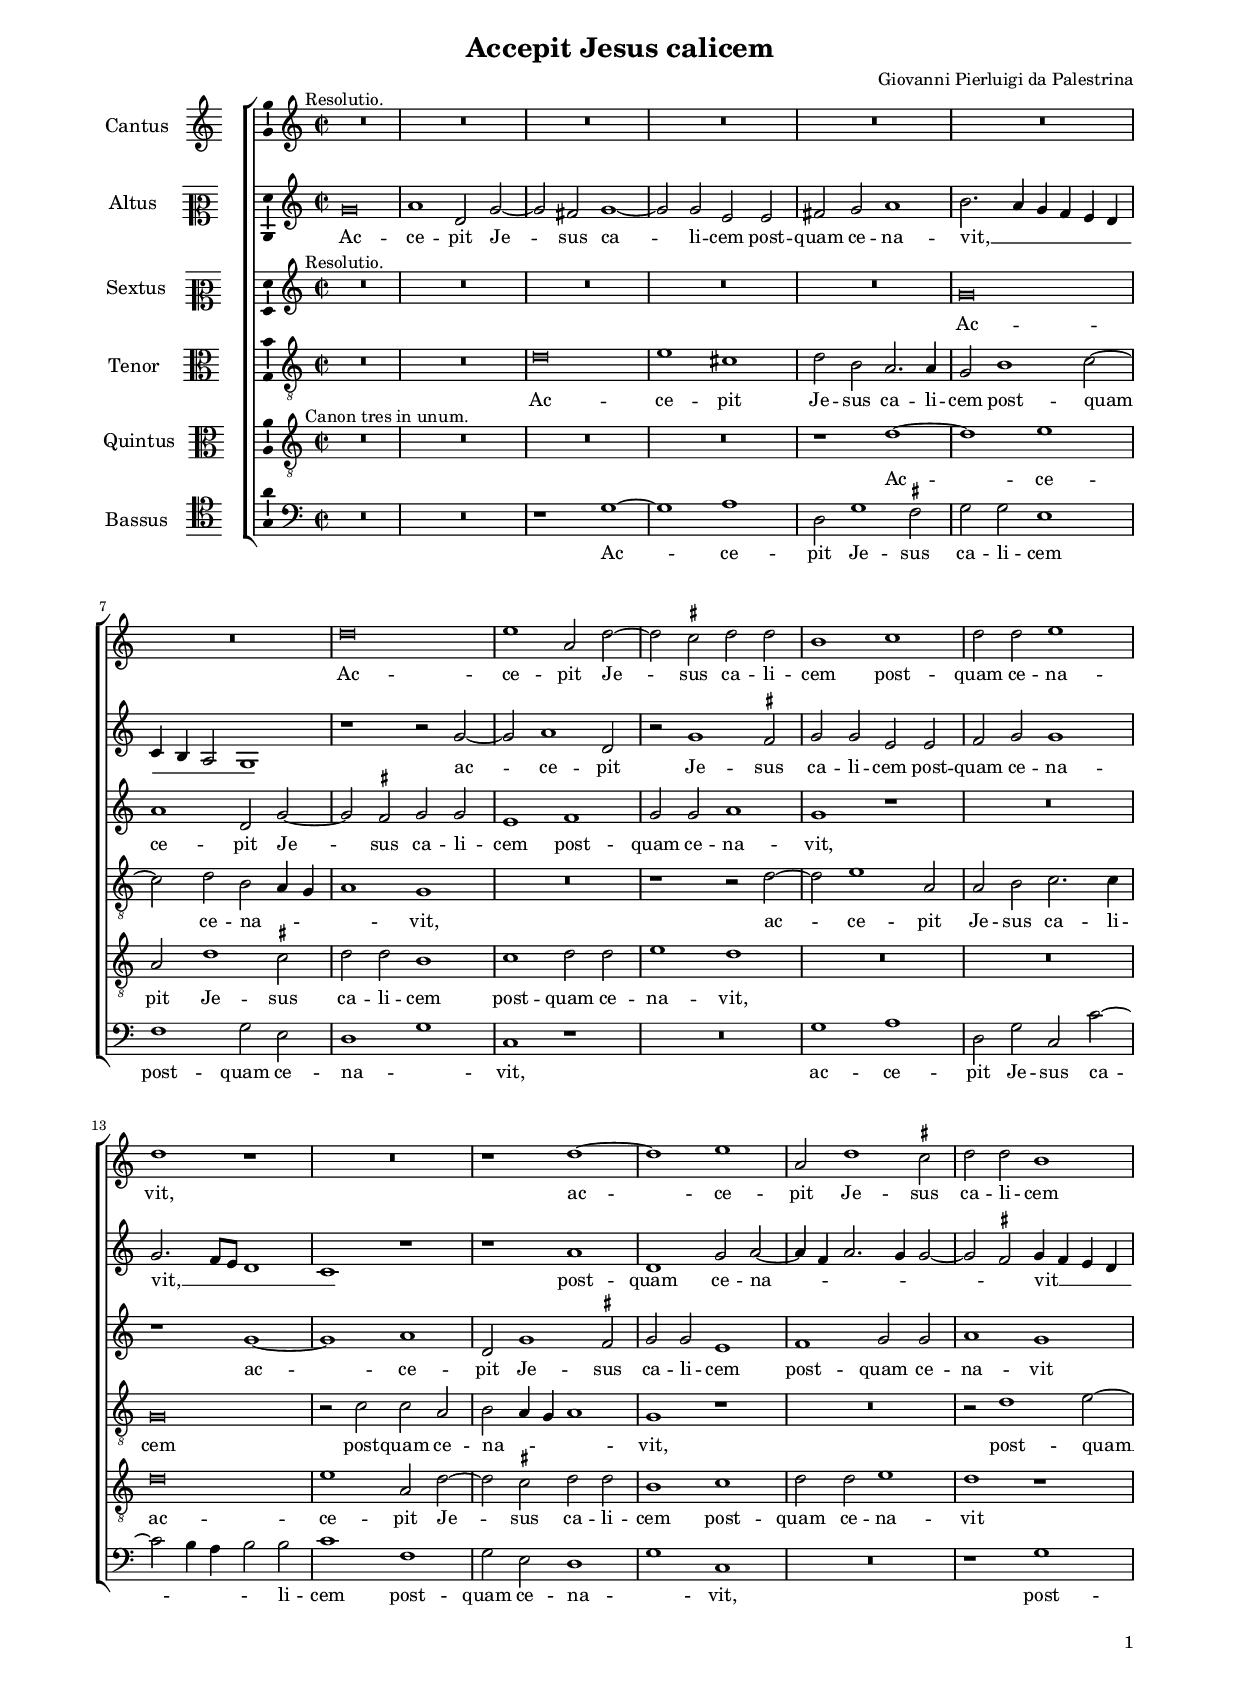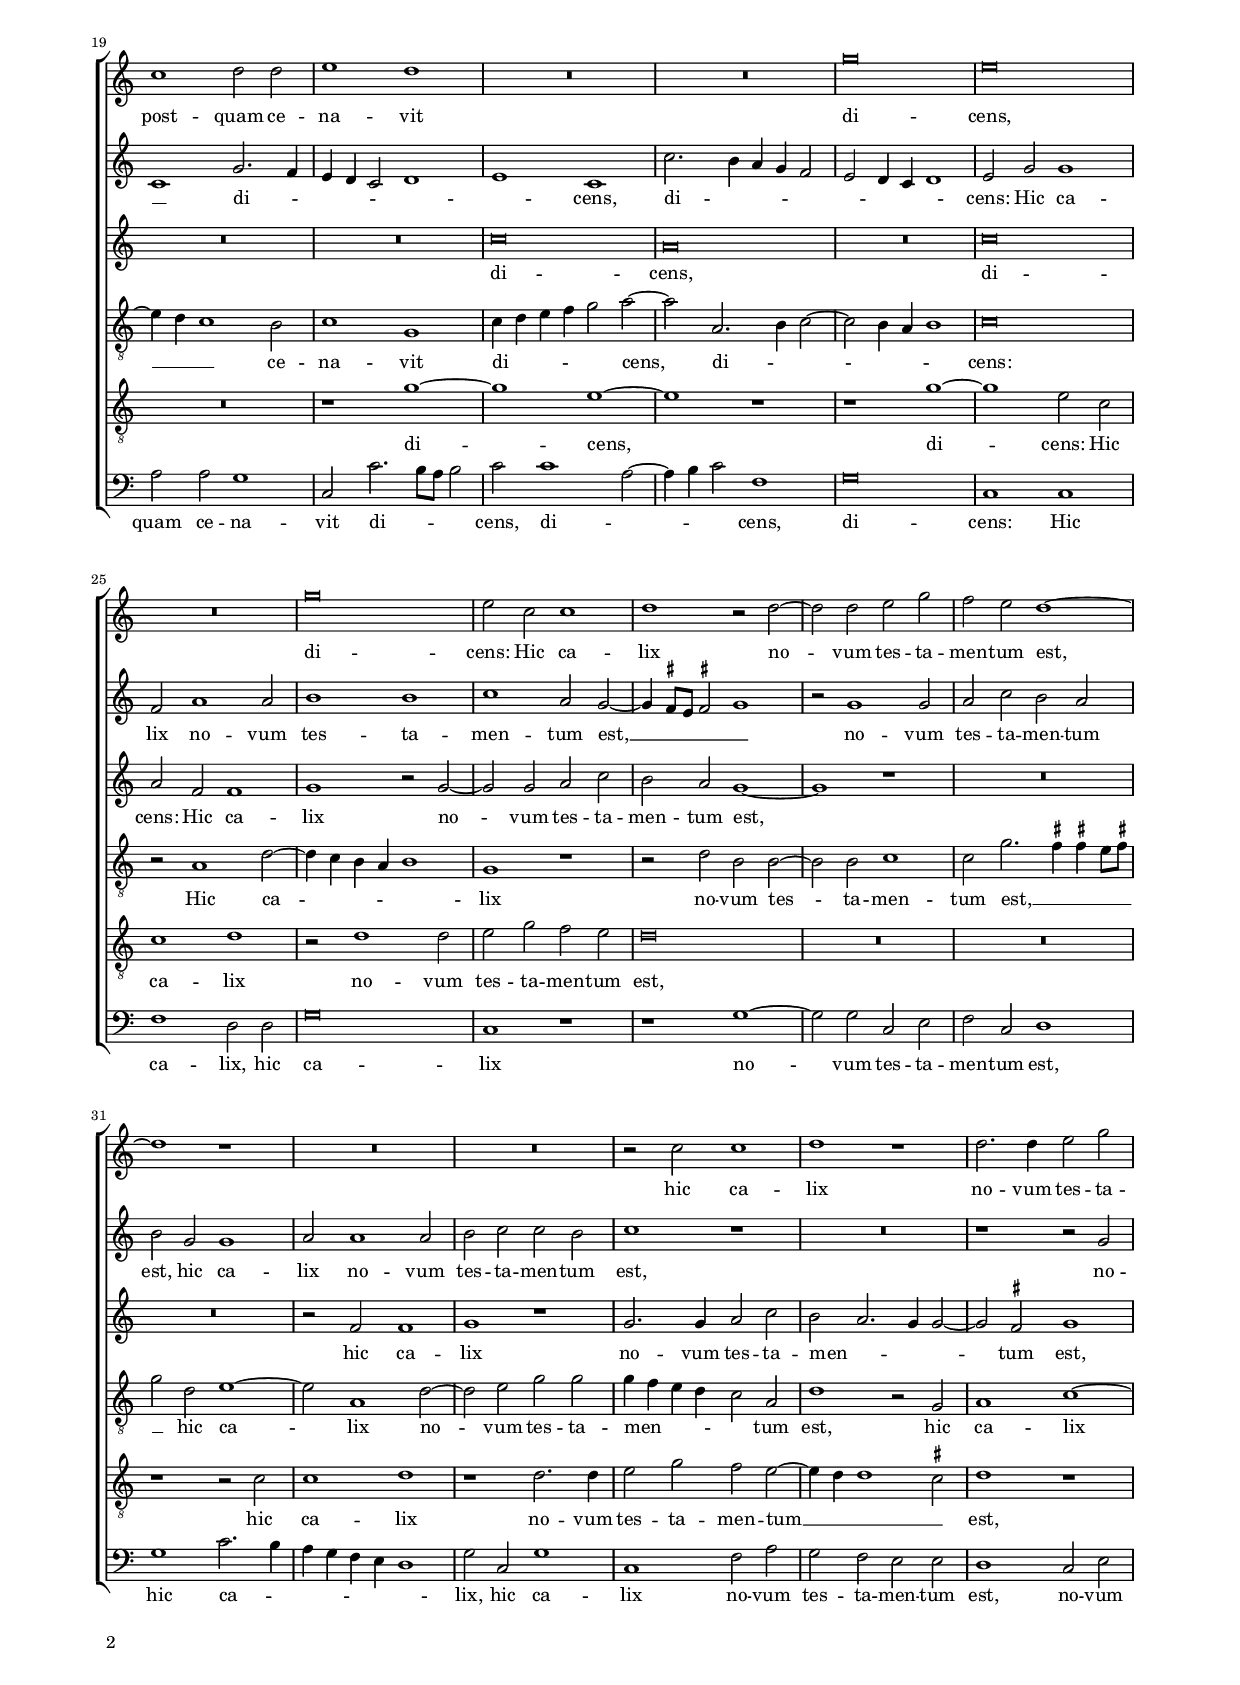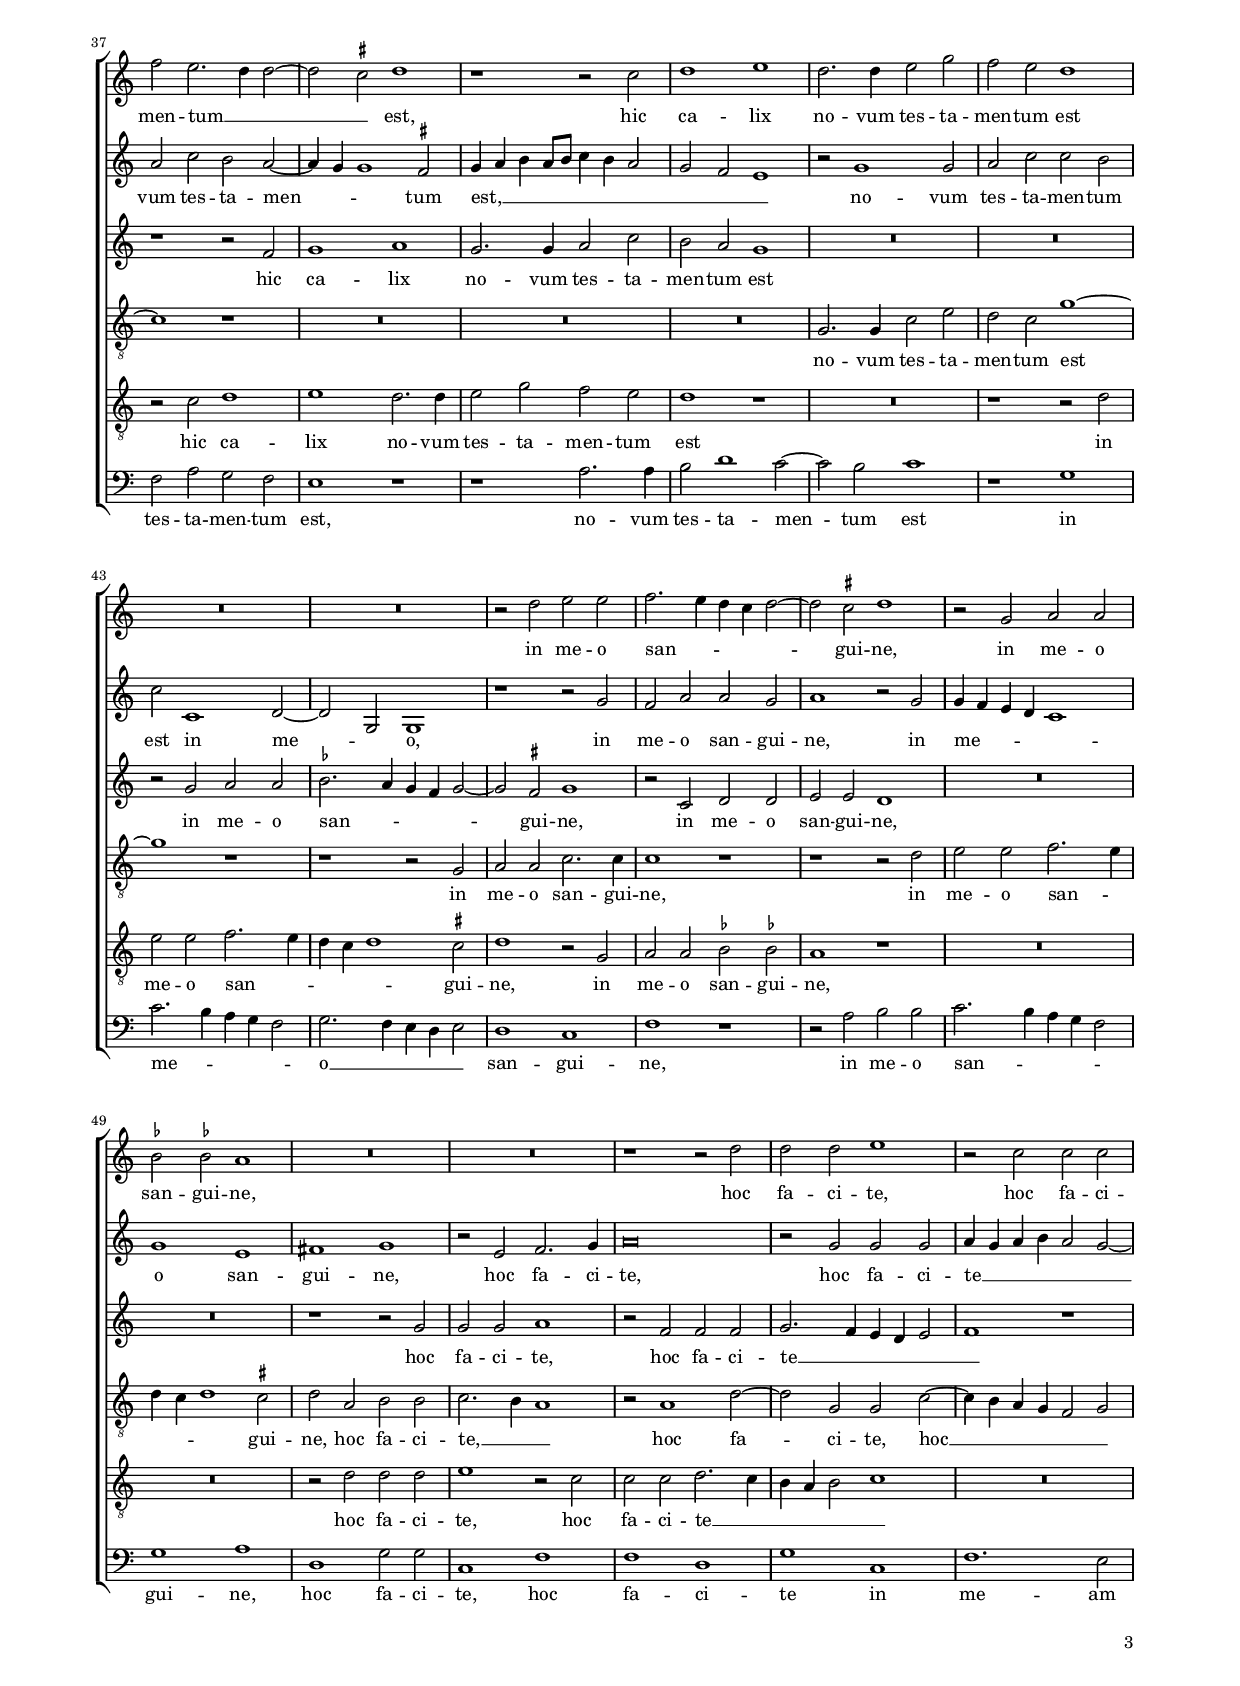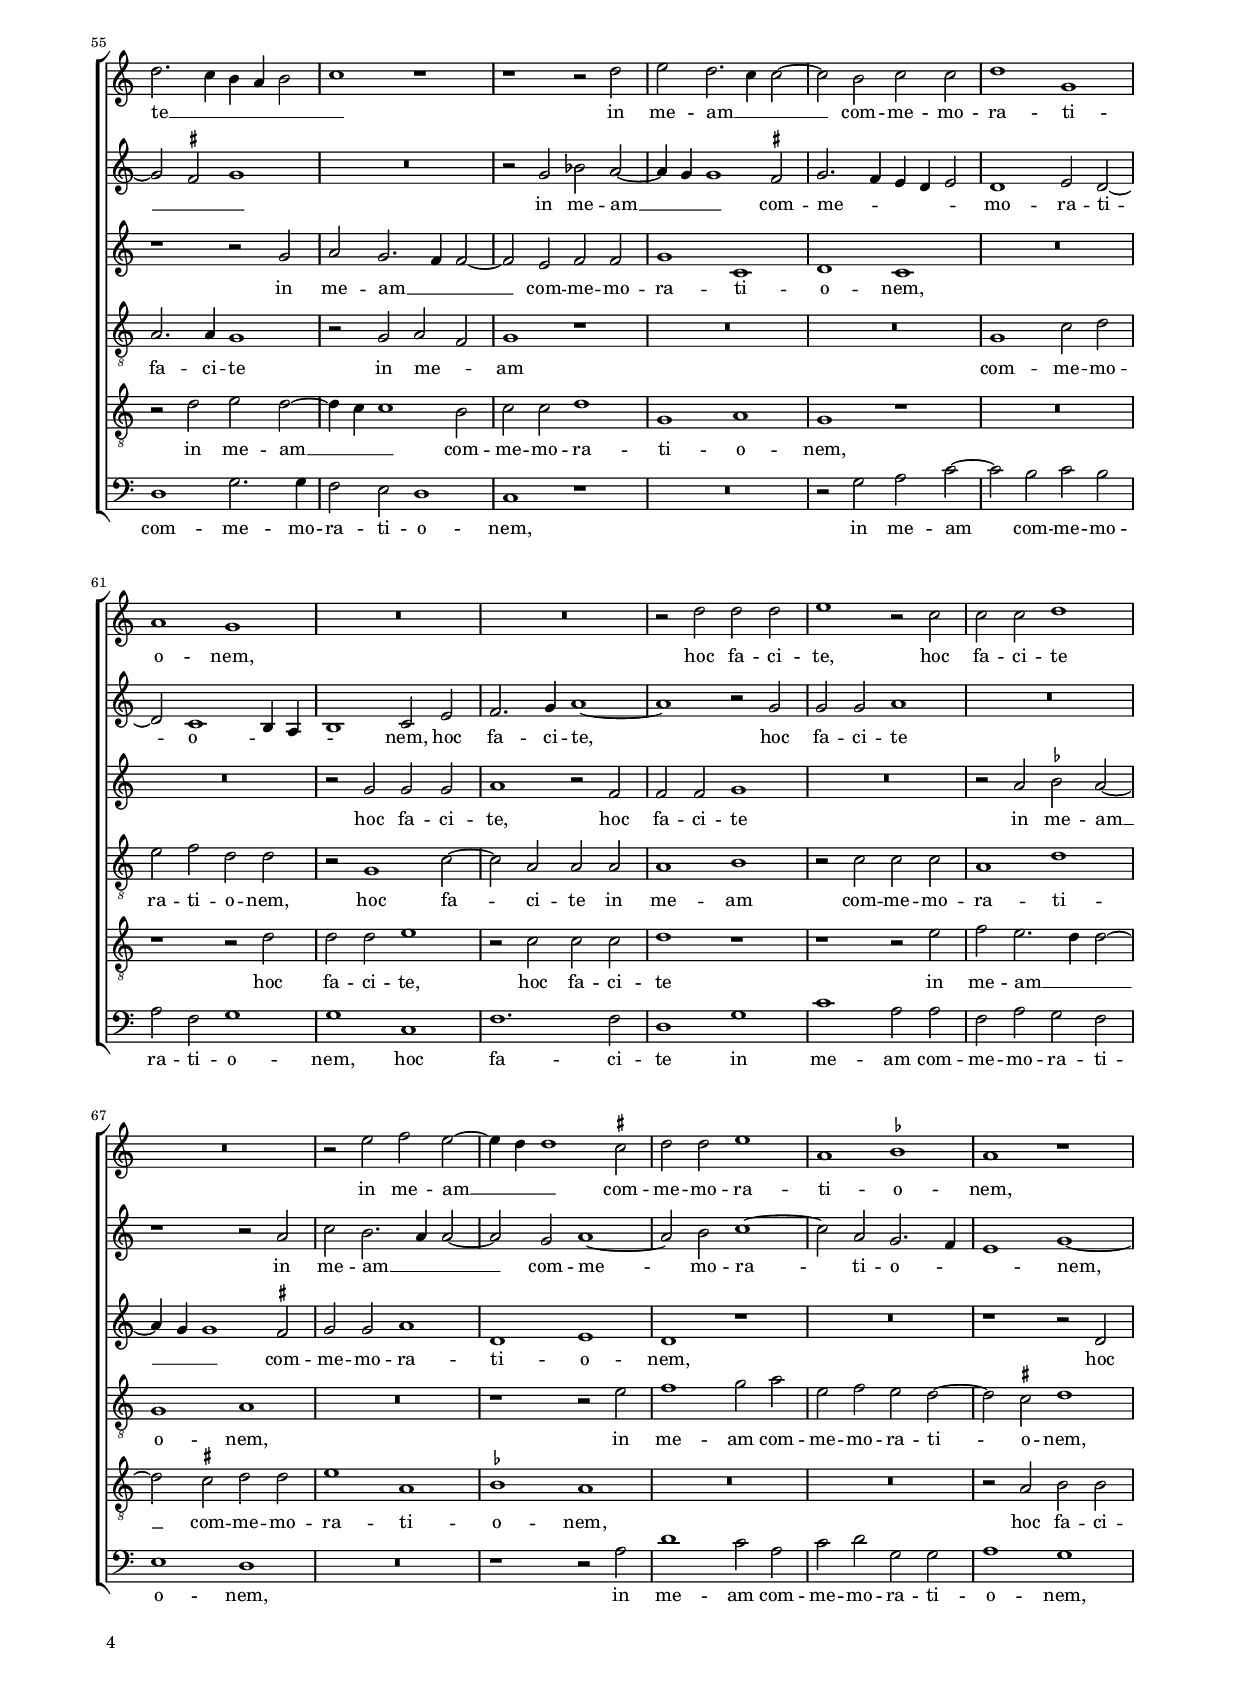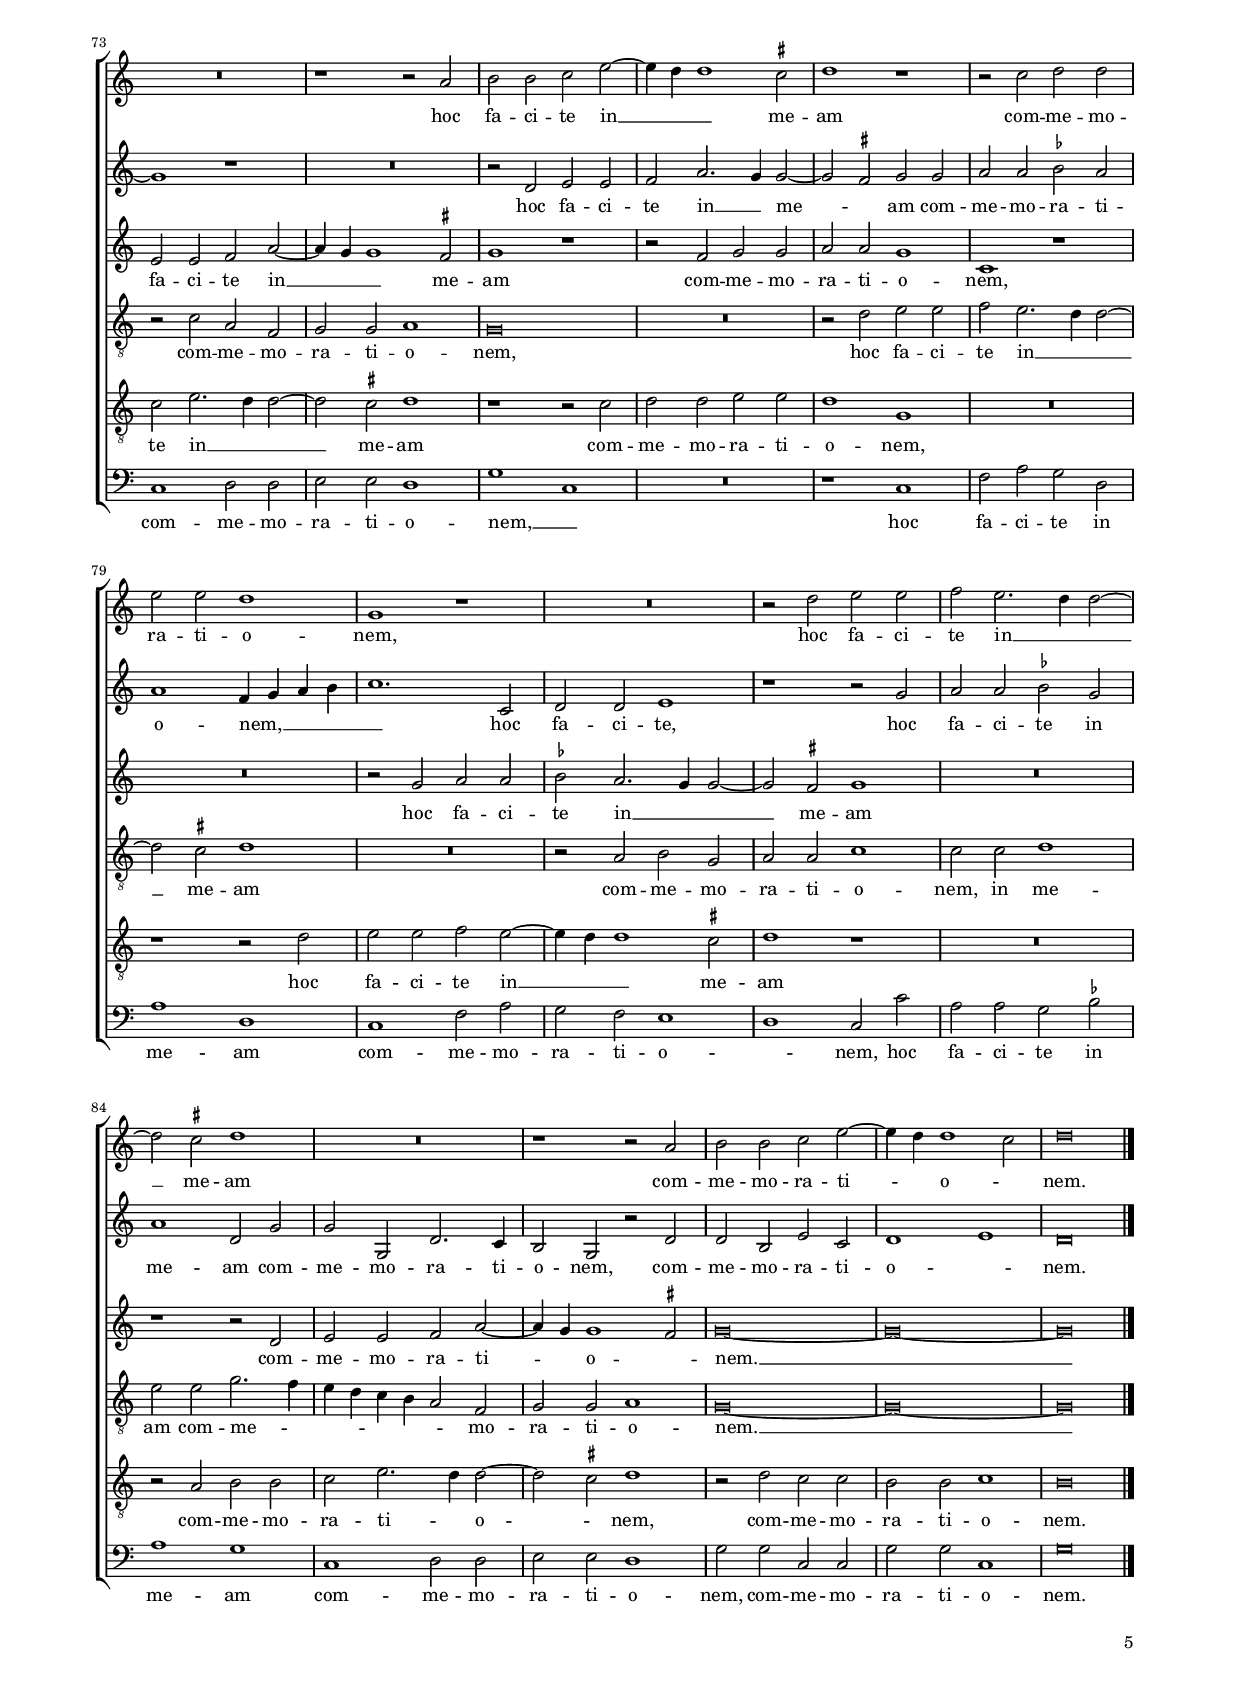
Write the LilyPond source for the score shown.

\header
{
  title="Accepit Jesus calicem"
  composer="Giovanni Pierluigi da Palestrina"
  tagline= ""
}

\version "2.18.2"
\language deutsch
#(set-global-staff-size 15)
% #(set-default-paper-size "letter")
#(ly:set-option 'point-and-click #f)


\paper
	{
	top-margin = 1.4 \cm
	bottom-margin = 0.9 \cm
	left-margin = 1.8 \cm
	right-margin = 1.8 \cm
	ragged-bottom = ##f
	ragged-last-bottom = ##f
	print-page-number = ##f
	system-system-spacing = #'((basic-distance . 17) (minimum-distance . 14) (padding . 5) (strechability . 250))
        oddFooterMarkup=\markup   \fill-line { "" \fromproperty #'page:page-number-string }
        evenFooterMarkup=\markup  \fill-line { \fromproperty #'page:page-number-string "" }
        last-bottom-spacing = #'((basic-distance . 12) (minimum-distance . 7) (padding . 4))
	systems-per-page = 3
%       page-count = 4
%	min-systems-per-page = 3
	}


global = {
	\key c \major
	\time 2/2 \set Score.measureLength = #(ly:make-moment 2/1)
     \set Score.tempoHideNote = ##t
     \tempo 2 = 90
     \skip 1*2*89  \bar "|."
	}

ficta = { \once \set suggestAccidentals = ##t }
	
forget = #(define-music-function (parser location music) (ly:music?) #{
	\accidentalStyle forget
	$music
	\accidentalStyle default
	#})

m = \melisma
me = \melismaEnd



incipitcantus = \markup { \score {
	{
	\set Staff.instrumentName = \markup { \fontsize #1 "Cantus" }
	\key c \major
	\clef violin
	s4 \bar ""
	}
	\layout  {
	raggedright = ##t
	indent = 1.6 \cm
	line-width = 2.2 \cm
	\context { \Staff \remove Time_signature_engraver }
	\override Staff.Clef.Y-extent = #'(0 . 0)
	}} \hspace #1 }

   
incipitaltus = \markup { \score {
	{
	\set Staff.instrumentName = \markup { \fontsize #1 "Altus" }
	\key c \major
	\clef mezzosoprano
	s4 \bar ""
	}
	\layout  {
	raggedright = ##t
	indent = 1.6 \cm
	line-width = 2.2 \cm
	\context { \Staff \remove Time_signature_engraver }
	\override Staff.Clef.Y-extent = #'(0 . 0)
	}} \hspace #1 }


incipitsextus = \markup { \score {
	{
	\set Staff.instrumentName = \markup { \fontsize #1 "Sextus" }
	\key c \major
	\clef mezzosoprano
	s4 \bar ""
	}
	\layout  {
	raggedright = ##t
	indent = 1.6 \cm
	line-width = 2.2 \cm
	\context { \Staff \remove Time_signature_engraver }
	\override Staff.Clef.Y-extent = #'(0 . 0)
	}} \hspace #1 }


incipittenor = \markup { \score {
	{
	\set Staff.instrumentName = \markup { \fontsize #1 "Tenor" }
	\key c \major
	\clef alto
	s4 \bar ""
	}
	\layout  {
	raggedright = ##t
	indent = 1.6 \cm
	line-width = 2.2 \cm
	\context { \Staff \remove Time_signature_engraver }
	\override Staff.Clef.Y-extent = #'(0 . 0)
	}} \hspace #1 }
      
      
incipitquintus = \markup { \score {
	{
	\set Staff.instrumentName = \markup { \fontsize #1 "Quintus" }
	\key c \major
	\clef alto
	s4 \bar ""
	}
	\layout  {
	raggedright = ##t
	indent = 1.6 \cm
	line-width = 2.2 \cm
	\context { \Staff \remove Time_signature_engraver }
	\override Staff.Clef.Y-extent = #'(0 . 0)
	}} \hspace #1 }
      
      
incipitbassus = \markup { \score {
	{
	\set Staff.instrumentName = \markup { \fontsize #1 "Bassus" }
	\key c \major
	\clef tenor
	s4 \bar ""
	}
	\layout  {
	raggedright = ##t
	indent = 1.6 \cm
	line-width = 2.2 \cm
	\context { \Staff \remove Time_signature_engraver }
	\override Staff.Clef.Y-extent = #'(0 . 0)
	}} \hspace #1 }


cantus =  \relative c''
	{
    R\breve^\markup { \hspace #-5 "Resolutio." }
	R\breve
	R\breve
	R\breve
%5
	R\breve |
	R\breve
	R\breve
	d\breve
	e1 a,2 d~
%10
	d2 \ficta cis d d |
	h1 c
	d2 d e1
	d1 r
	R\breve
%15
	r1 d~ |
	d1 e
	a,2 d1 \ficta cis2
	d2 d h1
	c1 d2 d
%20
	e1 d |
	R\breve
	R\breve
	g\breve
	e\breve
%25
	R\breve |
	g\breve
	e2 c c1
	d1 r2 d~
	d2 d e g
%30
	f2 e d1~ |
	d1 r
	R\breve
	R\breve
	r2 c c1
%35
	d1 r |
	d2. d4 e2 g
	f2 e2. d4 d2~
	d2 \ficta cis d1
	r1 r2 c
%40
	d1 e |
	d2. d4 e2 g
	f2 e d1
	R\breve
	R\breve
%45
	r2 d e e |
	f2. e4 d c d2~
	d2 \ficta cis d1
	r2 g, a a
	\ficta b2 \ficta b! a1
%50
	R\breve |
	R\breve
	r1 r2 d
	d2 d e1
	r2 c c c
%55
	d2. c4 h a h2 |
	c1 r
	r1 r2 d
	e2 d2. c4 c2~
	c2 h c c
%60
	d1 g, |
	a1 g
	R\breve
	R\breve
	r2 d' d d
%65
	e1 r2 c |
	c2 c d1
	R\breve
	r2 e f e~
	e4 d d1 \ficta cis2
%70
	d2 d e1 |
	a,1 \ficta b
	a1 r
	R\breve
	r1 r2 a
%75
	h2 h c e~ |
	e4 d d1 \ficta cis2
	d1 r
	r2 c d d
	e2 e d1
%80
	g,1 r |
	R\breve
	r2 d' e e
	f2 e2. d4 d2~
	d2 \ficta cis d1
%85
	R\breve |
	r1 r2 a
	h2 h c e~
    e4 d d1 c2	
	d\breve |
	}


altus = \relative c'
	{
	g'\breve
	a1 d,2 g~
	g2 fis g1~
	g2 g e e
%5
	fis2 g a1 |
	h2. a4 g f e d
	c4 h a2 g1
	r1 r2 g'~
	g2 a1 d,2
%10
	r2 g1 \ficta fis2 |
	g2 g e e
	f2 g g1
	g2. f8 e d1
	c1 r
%15
	r1 a' |
	d,1 g2 a~
	a4 f a2. g4 g2~
	g2 \ficta fis g4 \forget f e d
	c1 g'2. f4
%20
	e4 d c2 d1 |
	e1 c
	c'2. h4 a g f2
	e2 d4 c d1
	e2 g g1
%25
	f2 a1 a2 |
	h1 h
	c1 a2 g~
	g4 \ficta fis8 e \ficta fis!2 g1
	r2 g1 g2
%30
	a2 c h a |
	h2 g g1
	a2 a1 a2
	h2 c c h
	c1 r
%35
	R\breve |
	r1 r2 g
	a2 c h a~
	a4 g g1 \ficta fis2
	g4 a h a8 h c4 h a2
%40
	g2 f e1 |
	r2 g1 g2
	a2 c c h
	c2 c,1 d2~
	d2 g, g1
%45
	r1 r2 g' |
	f2 a a g
	a1 r2 g
	g4 f e d c1
	g'1 e
%50
	fis1 g |
	r2 e f2. g4
	a\breve
	r2 g g g
	a4 g a h a2 g~
%55
	g2 \ficta fis g1 |
	R\breve
	r2 g b a~
	a4 g g1 \ficta fis2
	g2. f4 e d e2
%60
	d1 e2 d~ |
	d2 c1 h4 a
	h1 c2 e
	f2. g4 a1~
	a1 r2 g
%65
	g2 g a1 |
	R\breve
	r1 r2 a
	c2 h2. a4 a2~
	a2 g a1~
%70
	a2 h c1~ |
	c2 a g2. f4
	e1 g~
	g1 r
	R\breve
%75
	r2 d e e |
	f2 a2. g4 g2~
	g2 \ficta fis g g
	a2 a \ficta b a
	a1 f4 g a h
%80
	c1. c,2 |
	d2 d e1
	r1 r2 g
	a2 a \ficta b g
	a1 d,2 g
%85
	g2 g, d'2. c4 |
	h2 g r d'
	d2 h e c
	d1 e
	d\breve |
	}


sextus =  \relative c'
    {
	R\breve^\markup { \hspace #-5 "Resolutio." }
	R\breve
	R\breve
	R\breve
%5
	R\breve |
	g'\breve
	a1 d,2 g~
	g2 \ficta fis g g
	e1 f
%10
	g2 g a1 |
	g1 r
	R\breve
	r1 g~
	g1 a
%15
	d,2 g1 \ficta fis2 |
	g2 g e1
	f1 g2 g
	a1 g
	R\breve
%20
	R\breve |
	c\breve
	a\breve
	R\breve
	c\breve
%25
	a2 f f1 |
	g1 r2 g~
	g2 g a c
	h2 a g1~
	g1 r
%30
	R\breve |
	R\breve
	r2 f f1
	g1 r
	g2. g4 a2 c
%35
	h2 a2. g4 g2~ |
	g2 \ficta fis g1
	r1 r2 f
	g1 a
	g2. g4 a2 c
%40
	h2 a g1 |
	R\breve
	R\breve
	r2 g a a
	\ficta b2. a4 g f g2~
%45
	g2 \ficta fis g1 |
	r2 c, d d
	e2 e d1
	R\breve
	R\breve
%50
	r1 r2 g |
	g2 g a1
	r2 f f f
	g2. f4 e d e2
	f1 r
%55
	r1 r2 g |
	a2 g2. f4 f2~
	f2 e f f
	g1 c,
	d1 c
%60
	R\breve |
	R\breve
	r2 g' g g
	a1 r2 f
	f2 f g1
%65
	R\breve |
	r2 a \ficta b a~
	a4 g g1 \ficta fis2
	g2 g a1 |
	d,1 e
%70
	d1 r |
	R\breve
	r1 r2 d
	e2 e f a~
	a4 g g1 \ficta fis2
%75
	g1 r |
	r2 f g g
	a2 a g1
	c,1 r
	R\breve
%80
	r2 g' a a |
	\ficta b2 a2. g4 g2~
	g2 \ficta fis g1
	R\breve
	r1 r2 d
%85
	e2 e f a~ |
	a4 g g1 \ficta fis2
	g\breve~
	g\breve~
	g\breve |
	}


tenor =  \relative c'
	{
    R\breve
	R\breve
	d\breve
	e1 cis
%5
	d2 h a2. a4 |
	g2 h1 c2~
	c2 d h a4 g
	a1 g
	R\breve
%10
	r1 r2 d'~ |
	d2 e1 a,2
	a2 h c2. c4
	g\breve
	r2 c c a
%15
	h2 a4 g a1 |
	g1 r
	R\breve
	r2 d'1 e2~
	e4 d c1 h2
%20
	c1 g |
	c4 d e f g2 a~
	a2 a,2. h4 c2~
	c2 h4 a h1
	c\breve
%25
	r2 a1 d2~ |
	d4 c h a h1
	g1 r
	r2 d' h h~
	h2 h c1
%30
    c2 g'2. \ficta fis4 \ficta fis! e8 \ficta fis! |
	g2 d e1~
	e2 a,1 d2~
	d2 e g g
	g4 f e d c2 a
%35
	d1 r2 g, |
	a1 c~
	c1 r
	R\breve
	R\breve
%40
	R\breve |
	g2. g4 c2 e
	d2 c g'1~
	g1 r
	r1 r2 g,
%45
	a2 a c2. c4 |
	c1 r
	r1 r2 d
	e2 e f2. e4
	d4 c d1 \ficta cis2
%50
	d2 a h h |
	c2. h4 a1
	r2 a1 d2~
	d2 g, g c~
	c4 h a g f2 g
%55
	a2. a4 g1 |
	r2 g a f
	g1 r
	R\breve
	R\breve
%60
	g1 c2 d |
	e2 f d d
	r2 g,1 c2~
	c2 a a a
	a1 h
%65
	r2 c c c |
	a1 d
	g,1 a
	R\breve
	r1 r2 e'
%70
	f1 g2 a |
	e2 f e d~
	d2 \ficta cis d1
	r2 c a f
	g2 g a1
%75
	g\breve |
	R\breve
	r2 d' e e
	f2 e2. d4 d2~
	d2 \ficta cis d1
%80
	R\breve |
	r2 a h g
	a2 a c1
	c2 c d1
	e2 e g2. f4
%85
	e4 d c h a2 f |
	g2 g a1
	g\breve~
	g\breve~
	g\breve |
	}


quintus  =  \relative c'
	{
	R\breve^\markup { \hspace #6 "Canon tres in unum." }
    R\breve
	R\breve
	R\breve
%5
	r1 d~ |
	d1 e
	a,2 d1 \ficta cis2
	d2 d h1
	c1 d2 d
%10
	e1 d |
	R\breve
	R\breve
	d\breve
	e1 a,2 d~
%15
	d2 \ficta cis d d |
	h1 c
	d2 d e1
	d1 r
	R\breve
%20
	r1 g~ |
	g1 e~
	e1 r
	r1 g~
	g1 e2 c
%25
	c1 d |
	r2 d1 d2
	e2 g f e
	d\breve
	R\breve
%30
	R\breve |
	r1 r2 c
	c1 d
	r1 d2. d4
	e2 g f e~
%35
	e4 d d1 \ficta cis2 |
	d1 r
	r2 c d1
	e1 d2. d4
	e2 g f e
%40
	d1 r |
	R\breve
	r1 r2 d
	e2 e f2. e4
	d4 c d1 \ficta cis2
%45
	d1 r2 g, |
	a2 a \ficta b \ficta b!
	a1 r
	R\breve
	R\breve
%50
	r2 d d d |
	e1 r2 c
	c2 c d2. c4
	h4 a h2 c1
	R\breve
%55
	r2 d e d~ |
	d4 c c1 h2
	c2 c d1
	g,1 a
	g1 r
%60
	R\breve |
	r1 r2 d'
	d2 d e1
	r2 c c c
	d1 r
%65
	r1 r2 e |
	f2 e2. d4 d2~
	d2 \ficta cis d d
	e1 a,
	\ficta b1 a
%70
	R\breve |
	R\breve
	r2 a h h
	c2 e2. d4 d2~
	d2 \ficta cis d1
%75
	r1 r2 c |
	d2 d e e
	d1 g,
	R\breve
	r1 r2 d'
%80
	e2 e f e~ |
	e4 d d1 \ficta cis2
	d1 r
	R\breve
	r2 a h h
%85
	c2 e2. d4 d2~ |
	d2 \ficta cis d1
	r2 d c c
	h2 h c1
	h\breve |
	}


bassus  =  \relative c
	{
	R\breve
	R\breve
	r1 g'~
	g1 a
%5
	d,2 g1 \ficta fis2 |
	g2 g e1
	f1 g2 e
	d1 g
	c,1 r
%10
	R\breve |
	g'1 a
	d,2 g c, c'~
	c2 h4 a h2 h
	c1 f,
%15
	g2 e d1 |
	g1 c,
	R\breve
	r1 g'
	a2 a g1
%20
	c,2 c'2. h8 a h2 |
	c2 c1 a2~
	a4 h c2 f,1
	g\breve
	c,1 c
%25
	f1 d2 d |
	g\breve
	c,1 r
	r1 g'~
	g2 g c, e
%30
	f2 c d1 |
	g1 c2. h4
	a4 g f e d1
	g2 c, g'1
	c,1 f2 a
%35
	g2 f e e |
	d1 c2 e
	f2 a g f
	e1 r
	r1 a2. a4
%40
	h2 d1 c2~ |
	c2 h c1
	r1 g
	c2. h4 a g f2
	g2. f4 e d e2
%45
	d1 c |
	f1 r
	r2 a h h
	c2. h4 a g f2
	g1 a
%50
	d,1 g2 g |
	c,1 f
	f1 d
	g1 c,
	f1. e2
%55
	d1 g2. g4 |
	f2 e d1
	c1 r
	R\breve
	r2 g' a c~
%60
	c2 h c h |
	a2 f g1
	g1 c,
	f1. f2
	d1 g
%65
	c1 a2 a |
	f2 a g f
	e1 d
	R\breve
	r1 r2 a'
%70
	d1 c2 a |
	c2 d g, g
	a1 g
	c,1 d2 d
	e2 e d1
%75
	g1 c, |
	R\breve
	r1 c
	f2 a g d
	a'1 d,
%80
	c1 f2 a |
	g2 f e1
	d1 c2 c'
	a2 a g \ficta b
	a1 g
%85
	c,1 d2 d |
	e2 e d1
	g2 g c, c
	g'2 g c,1
	g'\breve |
	}


lyricscantus = \lyricmode {
	Ac -- ce -- pit Je -- sus ca -- li -- cem post -- quam ce -- na -- vit,
    ac -- ce -- pit Je -- sus ca -- li -- cem post -- quam ce -- na -- vit
    di -- cens,
    di -- cens:
    Hic ca -- lix no -- vum tes -- ta -- men -- tum est,
    hic ca -- lix no -- vum tes -- ta -- men -- tum __ _ _ _ est,
    hic ca -- lix no -- vum tes -- ta -- men -- tum est
    in me -- o san -- _ _ _ _ gui -- ne,
    in me -- o san -- gui -- ne,
    hoc fa -- ci -- te,
    hoc fa -- ci -- te __ _ _ _ _ _ in me -- am __ _ _ com -- me -- mo -- ra -- ti -- o -- nem,
    hoc fa -- ci -- te,
    hoc fa -- ci -- te in me -- am __ _ _ com -- me -- mo -- ra -- ti -- o -- nem,
    hoc fa -- ci -- te in __ _ _ me -- am com -- me -- mo -- ra -- ti -- o -- nem,
    hoc fa -- ci -- te in __ _ _ me -- am com -- me -- mo -- ra -- ti -- _ o -- _ nem.
	}


lyricsaltus = \lyricmode {
	Ac -- ce -- pit Je -- sus ca -- li -- cem post -- quam ce -- na -- vit, __ _ _ _ _ _ _ _ _ _
    ac -- ce -- pit Je -- sus ca -- li -- cem post -- quam ce -- na -- vit, __ _ _ _ _
    post -- quam ce -- na -- _ _ _ _ _ vit __ _ _ _ _
    di -- _ _ _ _ _ _ cens,
    di -- _ _ _ _ _ _ _ _ cens:
    Hic ca -- lix no -- vum tes -- ta -- men -- tum est, __ _ _ _ _
    no -- vum tes -- ta -- men -- tum est,
    hic ca -- lix no -- vum tes -- ta -- men -- tum est,
    no -- vum tes -- ta -- men -- _ _ tum est, __ _ _ _ _ _ _ _ _ _ _
    no -- vum tes -- ta -- men -- tum est
    in me -- _ o,
    in me -- o san -- gui -- ne,
    in me -- _ _ _ _ o san -- gui -- ne,
    hoc fa -- ci -- te,
    hoc fa -- ci -- te __ _ _ _ _ _ _ _ in me -- am __ _ _ com -- me -- _ _ _ _ mo -- ra -- ti -- o -- _ _ _ nem,
    hoc fa -- ci -- te,
    hoc fa -- ci -- te in me -- am __ _ _ com -- me -- mo -- ra -- ti -- o -- _ _ nem,
    hoc fa -- ci -- te in __ _ me -- _ am com -- me -- mo -- ra -- ti -- o -- nem, __ _ _ _ _
    hoc fa -- ci -- te,
    hoc fa -- ci -- te in me -- am com -- me -- mo -- ra -- ti -- o -- nem,
    com -- me -- mo -- ra -- ti -- o -- _ nem.
	}


lyricssextus = \lyricmode {
	Ac -- ce -- pit Je -- sus ca -- li -- cem post -- quam ce -- na -- vit,
    ac -- ce -- pit Je -- sus ca -- li -- cem post -- quam ce -- na -- vit
    di -- cens,
    di -- cens:
    Hic ca -- lix no -- vum tes -- ta -- men -- tum est,
    hic ca -- lix no -- vum tes -- ta -- men -- _ _ _ tum est,
    hic ca -- lix no -- vum tes -- ta -- men -- tum est
    in me -- o san -- _ _ _ _ gui -- ne,
    in me -- o san -- gui -- ne,
    hoc fa -- ci -- te,
    hoc fa -- ci -- te __ _ _ _ _ _ in me -- am __ _ _ com -- me -- mo -- ra -- ti -- o -- nem,
    hoc fa -- ci -- te,
    hoc fa -- ci -- te in me -- am __ _ _ com -- me -- mo -- ra -- ti -- o -- nem,
    hoc fa -- ci -- te in __ _ _ me -- am com -- me -- mo -- ra -- ti -- o -- nem,
    hoc fa -- ci -- te in __ _ _ me -- am com -- me -- mo -- ra -- ti -- _ o -- _ nem. __
	}
	

lyricstenor = \lyricmode {
	Ac -- ce -- pit Je -- sus ca -- li -- cem post -- quam ce -- na -- _ _ _ vit,
    ac -- ce -- pit Je -- sus ca -- li -- cem post -- quam ce -- na -- _ _ _ vit,
    post -- quam __ _ _ ce -- na -- vit
    di -- _ _ _ _ cens,
    di -- _ _ _ _ _ cens:
    Hic ca -- _ _ _ _ lix no -- vum tes -- ta -- men -- tum est, __ _ _ _ _ _
    hic ca -- lix no -- vum tes -- ta -- men -- _ _ _ _ tum est,
    hic ca -- lix no -- vum tes -- ta -- men -- tum est
    in me -- o san -- gui -- ne,
    in me -- o san -- _ _ _ _ gui -- ne,
    hoc fa -- ci -- te, __ _ _
    hoc fa -- ci -- te,
    hoc __ _ _ _ _ _ fa -- ci -- te in me -- _ am com -- me -- mo -- ra -- ti -- o -- nem,
    hoc fa -- ci -- te in me -- am com -- me -- mo -- ra -- ti -- o -- nem,
    in me -- am com -- me -- mo -- ra -- ti -- o -- nem,
    com -- me -- mo -- ra -- ti -- o -- nem,
    hoc fa -- ci -- te in __ _ _ me -- am com -- me -- mo -- ra -- ti -- o -- nem,
    in me -- am com -- me -- _ _ _ _ _ _ mo -- ra -- ti -- o -- nem. __
	}


lyricsquintus = \lyricmode {
	Ac -- ce -- pit Je -- sus ca -- li -- cem post -- quam ce -- na -- vit,
    ac -- ce -- pit Je -- sus ca -- li -- cem post -- quam ce -- na -- vit
    di -- cens,
    di -- cens:
    Hic ca -- lix no -- vum tes -- ta -- men -- tum est,
    hic ca -- lix no -- vum tes -- ta -- men -- tum __ _ _ _ est,
    hic ca -- lix no -- vum tes -- ta -- men -- tum est
    in me -- o san -- _ _ _ _ gui -- ne,
    in me -- o san -- gui -- ne,
    hoc fa -- ci -- te,
    hoc fa -- ci -- te __ _ _ _ _ _ in me -- am __ _ _ com -- me -- mo -- ra -- ti -- o -- nem,
    hoc fa -- ci -- te,
    hoc fa -- ci -- te in me -- am __ _ _ com -- me -- mo -- ra -- ti -- o -- nem,
    hoc fa -- ci -- te in __ _ _ me -- am com -- me -- mo -- ra -- ti -- o -- nem,
    hoc fa -- ci -- te in __ _ _ me -- am com -- me -- mo -- ra -- ti -- _ o -- _ nem,
    com -- me -- mo -- ra -- ti -- o -- nem.
	}


lyricsbassus = \lyricmode {
	Ac -- ce -- pit Je -- sus ca -- li -- cem post -- quam ce -- na -- _ vit,
    ac -- ce -- pit Je -- sus ca -- _ _ _ li -- cem post -- quam ce -- na -- _ vit,
    post -- quam ce -- na -- vit
    di -- _ _ _ cens,
    di -- _ _ _ cens,
    di -- cens:
    Hic ca -- lix,
    hic ca -- lix no -- vum tes -- ta -- men -- tum est,
    hic ca -- _ _ _ _ _ _ lix,
    hic ca -- lix no -- vum tes -- ta -- men -- tum est,
    no -- vum tes -- ta -- men -- tum est,
    no -- vum tes -- ta -- men -- tum est
    in me -- _ _ _ _ o __ _ _ _ _ san -- gui -- ne,
    in me -- o san -- _ _ _ _ gui -- ne,
    hoc fa -- ci -- te,
    hoc fa -- ci -- te in me -- am com -- me -- mo -- ra -- ti -- o -- nem,
    in me -- am com -- me -- mo -- ra -- ti -- o -- nem,
    hoc fa -- ci -- te in me -- am com -- me -- mo -- ra -- ti -- o -- nem,
    in me -- am com -- me -- mo -- ra -- ti -- o -- nem,
    com -- me -- mo -- ra -- ti -- o -- nem, __ _
    hoc fa -- ci -- te in me -- am com -- me -- mo -- ra -- ti -- o -- _ nem,
    hoc fa -- ci -- te in me -- am com -- me -- mo -- ra -- ti -- o -- nem,
    com -- me -- mo -- ra -- ti -- o -- nem.
	}


\score
{  
	% \transpose {
	\new ChoirStaff \with { \override StaffGrouper.staff-staff-spacing.basic-distance = #12 }
	<<

	\new Staff << \global
	\new Voice="v1" {
		\set Staff.instrumentName=\incipitcantus
		\set Staff.midiInstrument = "reed organ"
		\clef violin
		\cantus }
	\new Lyrics \lyricsto "v1" {\lyricscantus }
	>>


	\new Staff << \global
	\new Voice="v2" {
		\set Staff.instrumentName=\incipitaltus
		\set Staff.midiInstrument = "reed organ"
		\clef violin 
		\altus}
	\new Lyrics \lyricsto "v2" {\lyricsaltus }
	>>


	\new Staff << \global
	\new Voice="v6" {
		\set Staff.instrumentName=\incipitsextus
		\set Staff.midiInstrument = "reed organ"
		\clef violin 
		\sextus}
	\new Lyrics \lyricsto "v6" {\lyricssextus }
	>>
    

	\new Staff << \global
	\new Voice="v3" {
		\set Staff.instrumentName=\incipittenor
		\set Staff.midiInstrument = "reed organ"
		\clef "G_8"
		\tenor }
	\new Lyrics \lyricsto "v3" {\lyricstenor }
	>>


	\new Staff << \global
	\new Voice="v5" {
		\set Staff.instrumentName=\incipitquintus
		\set Staff.midiInstrument = "reed organ"
		\clef "G_8"
		\quintus}
	\new Lyrics \lyricsto "v5" {\lyricsquintus }
	>>


	\new Staff << \global
	\new Voice="v4" {
		\set Staff.instrumentName=\incipitbassus
		\set Staff.midiInstrument = "reed organ"
		\clef bass 
		\bassus }
	\new Lyrics \lyricsto "v4" {\lyricsbassus}
	>>

	>>
	% } % transpose

	\layout
	{
	indent = 2.5 \cm
%	\context { \Lyrics \override VerticalAxisGroup.nonstaff-relatedstaff-spacing.padding = #2 }
%	\context { \Lyrics \override LyricText.font-size = #1 }
	\context { \Staff \override TimeSignature.break-visibility = #end-of-line-invisible }
    \context { \Staff \consists "Ambitus_engraver" }
%	\context { \Voice \override Slur.transparent = ##t }
	\context { \Score \override BarNumber.padding = #2 }
	\context { \Voice \override NoteHead.style = #'baroque }
	}

\midi
	{
	}

}


% EOF
